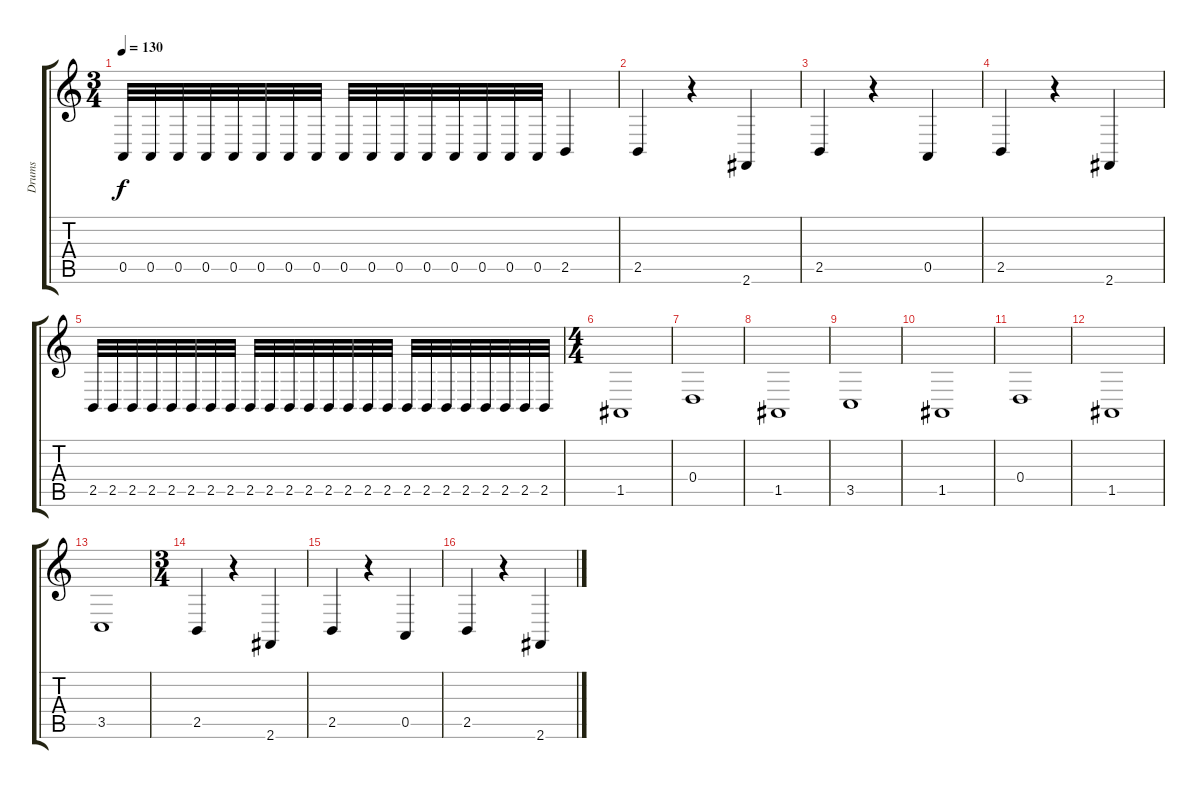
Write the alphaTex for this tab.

\track ("Drums" "Drums") {instrument timpani}
\staff {score tabs}
\tuning (E4 B3 G3 D3 A2 E2) {hide}
\ts (3 4)
\tempo 130
\clef g2
\ks c
0.5.32{dy f} 0.5.32 0.5.32 0.5.32 0.5.32 0.5.32 0.5.32 0.5.32 0.5.32 0.5.32 0.5.32 0.5.32 0.5.32 0.5.32 0.5.32 0.5.32 2.5.4 |
2.5.4 r.4 2.6.4 |
2.5.4 r.4 0.5.4 |
2.5.4 r.4 2.6.4 |
2.5.32 2.5.32 2.5.32 2.5.32 2.5.32 2.5.32 2.5.32 2.5.32 2.5.32 2.5.32 2.5.32 2.5.32 2.5.32 2.5.32 2.5.32 2.5.32 2.5.32 2.5.32 2.5.32 2.5.32 2.5.32 2.5.32 2.5.32 2.5.32 |
\ts (4 4)
1.5.1 |
0.4.1 |
1.5.1 |
3.5.1 |
1.5.1 |
0.4.1 |
1.5.1 |
3.5.1 |
\ts (3 4)
2.5.4 r.4 2.6.4 |
2.5.4 r.4 0.5.4 |
2.5.4 r.4 2.6.4
